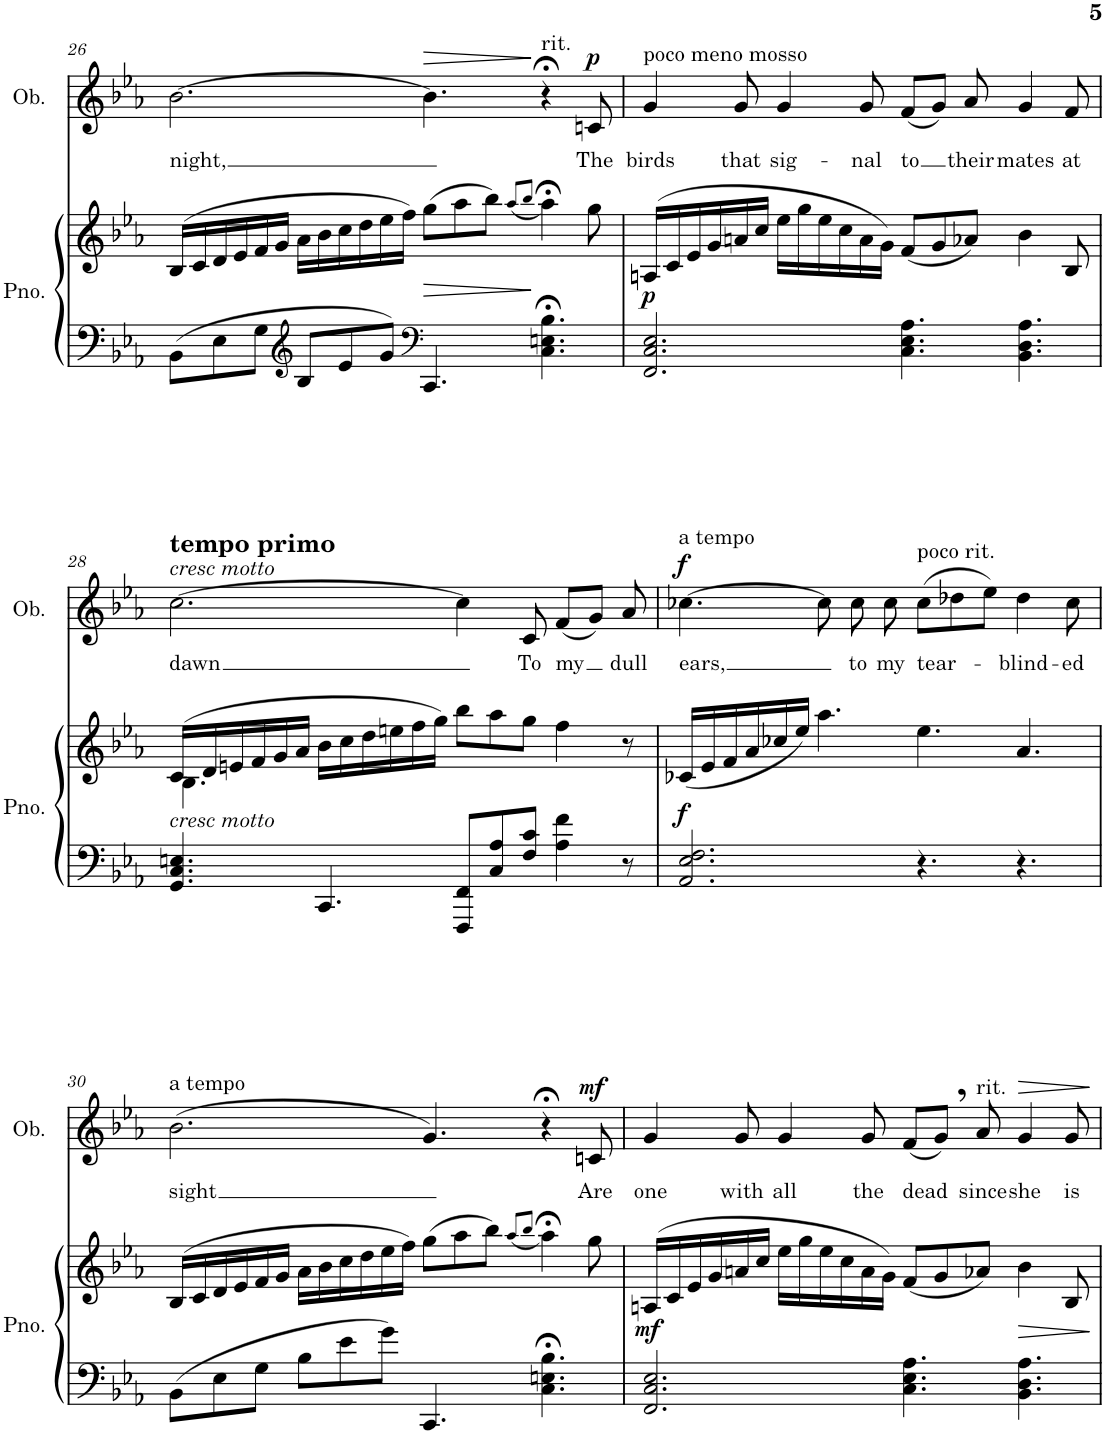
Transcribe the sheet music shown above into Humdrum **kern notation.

**kern	**kern	**dynam	**kern	**text	**dynam
*part2	*part2	*part2	*part1	*part1	*part1
*staff3	*staff2	*staff2/3	*staff1	*staff1	*staff1
*I"Piano	*	*	*I"Oboe	*	*
*I'Pno.	*	*	*I'Ob.	*	*
!!LO:PB:g=z
*clefF4	*clefG2	*	*clefG2	*	*
*k[b-e-a-]	*k[b-e-a-]	*	*k[b-e-a-]	*	*
*M12/8	*M12/8	*	*M12/8	*	*
=26	=26	=26	=26	=26	=26
!	!	!	!	!LO:LY:b	!
8BB-\L	(16B-/LL	.	[2.b-\	night,	.
.	16c/	.	.	.	.
8E-\	16d/	.	.	.	.
.	16e-/	.	.	.	.
8G\J	16f/	.	.	.	.
.	16g/JJ	.	.	.	.
*clefG2	*	*	*	*	*
8B-/L	16a-\LL	.	.	.	.
.	16b-\	.	.	.	.
8e-/	16cc\	.	.	.	.
.	16dd\	.	.	.	.
8g/J	16ee-\	.	.	.	.
.	16ff\JJ)	.	.	.	.
*clefF4	*	*	*	*	*
!	!	!LO:HP:b	!	!	!LO:HP:b
4.CC/	(8gg\L	>	4.b-\]	.	>
.	8aa-\	.	.	.	.
.	8bb-\J)	.	.	.	.
.	(8qaa-/L	.	.	.	.
.	8qbb-/J)	.	.	.	.
!	!	!	!LO:TX:a:t=rit.	!	!
4.C\;< 4.En\;< 4.B-\;<	4aa-;<\	]	4r;<	.	]
!	!	!	!	!LO:LY:b	!LO:DY:a
.	8gg\	.	8cn/	The	p
=27	=27	=27	=27	=27	=27
!	!	!	!LO:TX:a:t=poco meno mosso	!	!
!	!	!LO:DY:b	!	!LO:LY:b	!
2.FF/ 2.C/ 2.E-/	(16An/LL	p	4g/	birds	.
.	16c/	.	.	.	.
.	16e-/	.	.	.	.
.	16g/	.	.	.	.
!	!	!	!	!LO:LY:b	!
.	16an/	.	8g/	that	.
.	16cc/JJ	.	.	.	.
!	!	!	!	!LO:LY:b	!
.	16ee-\LL	.	4g/	sig-	.
.	16gg\	.	.	.	.
.	16ee-\	.	.	.	.
.	16cc\	.	.	.	.
!	!	!	!	!LO:LY:b	!
.	16a\	.	8g/	-nal	.
.	16g\JJ)	.	.	.	.
!	!	!	!	!LO:LY:b	!
4.C\ 4.E-\ 4.A-\	(8f/L	.	(8f/L	to	.
.	8g/	.	8g/J)	.	.
!	!	!	!	!LO:LY:b	!
.	8a-X/J)	.	8a-/	their	.
!	!	!	!	!LO:LY:b	!
4.BB-\ 4.D\ 4.A-\	4b-\	.	4g/	mates	.
!	!	!	!	!LO:LY:b	!
.	8B-/	.	8f/	at	.
!!LO:LB:g=z
=28	=28	=28	=28	=28	=28
*	*^	*	*	*	*
!	!	!	!	!LO:TX:a:B:t=tempo primo	!	!
!	!	!	!	!LO:TX:a:i:t=cresc motto	!	!
!	!LO:TX:b:i:t=cresc motto	!	!	!	!	!
!	!	!	!	!	!LO:LY:b	!
4.GG/ 4.C/ 4.En/	(16c/LL	4.B-\	.	[2.cc\	dawn	.
.	16d/	.	.	.	.	.
.	16en/	.	.	.	.	.
.	16f/	.	.	.	.	.
.	16g/	.	.	.	.	.
.	16a-/JJ	.	.	.	.	.
4.CC/	16b-\LL	1ryy	.	.	.	.
.	16cc\	.	.	.	.	.
.	16dd\	.	.	.	.	.
.	16een\	.	.	.	.	.
.	16ff\	.	.	.	.	.
.	16gg\JJ)	.	.	.	.	.
8FFF/ 8FF/L	8bb-\L	.	.	4cc\]	.	.
8C/ 8A-/	8aa-\	.	.	.	.	.
!	!	!	!	!	!LO:LY:b	!
8F/ 8c/J	8gg\J	.	.	8c/	To	.
!	!	!	!	!	!LO:LY:b	!
4A-\ 4f\	4ff\	.	.	(8f/L	my	.
.	.	.	.	8g/J)	.	.
!	!	!	!	!	!LO:LY:b	!
8r	8r	8ryy	.	8a-/	dull	.
=29	=29	=29	=29	=29	=29	=29
!	!	!	!	!LO:TX:a:t=a tempo	!	!
!	!	!	!LO:DY:b	!	!LO:LY:b	!LO:DY:a
*	*v	*v	*	*	*	*
2.AA-/ 2.E-/ 2.F/	(16c-X/LL	f	[4.cc-X\	ears,	f
.	16e-/	.	.	.	.
.	16f/	.	.	.	.
.	16a-/	.	.	.	.
.	16cc-X/	.	.	.	.
.	16ee-/JJ)	.	.	.	.
.	4.aa-\	.	8cc-\]	.	.
!	!	!	!	!LO:LY:b	!
.	.	.	8cc-\	to	.
!	!	!	!	!LO:LY:b	!
.	.	.	8cc-\	my	.
!	!	!	!LO:TX:a:t=poco rit.	!	!
!	!	!	!	!LO:LY:b	!
4.r	4.ee-\	.	(8cc-\L	tear-	.
.	.	.	8dd-X\	.	.
.	.	.	8ee-\J)	.	.
!	!	!	!	!LO:LY:b	!
4.r	4.a-/	.	4dd-\	-blind-	.
!	!	!	!	!LO:LY:b	!
.	.	.	8cc-\	-ed	.
!!LO:LB:g=z
=30	=30	=30	=30	=30	=30
!	!	!	!LO:TX:a:t=a tempo	!	!
!	!	!	!	!LO:LY:b	!
8BB-\L	(16B-/LL	.	(2.b-\	sight	.
.	16c/	.	.	.	.
8E-\	16d/	.	.	.	.
.	16e-/	.	.	.	.
8G\J	16f/	.	.	.	.
.	16g/JJ	.	.	.	.
8B-\L	16a-\LL	.	.	.	.
.	16b-\	.	.	.	.
8e-\	16cc\	.	.	.	.
.	16dd\	.	.	.	.
8g\J	16ee-\	.	.	.	.
.	16ff\JJ)	.	.	.	.
4.CC/	(8gg\L	.	4.g/)	.	.
.	8aa-\	.	.	.	.
.	8bb-\J)	.	.	.	.
.	(8qaa-/L	.	.	.	.
.	8qbb-/J)	.	.	.	.
4.C\;< 4.En\;< 4.B-\;<	4aa-;<\	.	4r;<	.	.
!	!	!	!	!LO:LY:b	!LO:DY:a
.	8gg\	.	8cn/	Are	mf
=31	=31	=31	=31	=31	=31
!	!	!LO:DY:b	!	!LO:LY:b	!
2.FF/ 2.C/ 2.E-/	(16An/LL	mf	4g/	one	.
.	16c/	.	.	.	.
.	16e-/	.	.	.	.
.	16g/	.	.	.	.
!	!	!	!	!LO:LY:b	!
.	16an/	.	8g/	with	.
.	16cc/JJ	.	.	.	.
!	!	!	!	!LO:LY:b	!
.	16ee-\LL	.	4g/	all	.
.	16gg\	.	.	.	.
.	16ee-\	.	.	.	.
.	16cc\	.	.	.	.
!	!	!	!	!LO:LY:b	!
.	16a\	.	8g/	the	.
.	16g\JJ)	.	.	.	.
!	!	!	!	!LO:LY:b	!
4.C\ 4.E-\ 4.A-\	(8f/L	.	(8f/L	dead	.
.	8g/	.	8g,/J)	.	.
!	!	!	!LO:TX:a:t=rit.	!	!
!	!	!	!	!LO:LY:b	!
.	8a-X/J)	.	8a-/	since	.
!	!	!LO:HP:b	!	!LO:LY:b	!LO:HP:b
4.BB-\ 4.D\ 4.A-\	4b-\	>	4g/	she	>
!	!	!	!	!LO:LY:b	!
.	8B-/	.	8g/	is	.
.	.	]	.	.	]
=	=	=	=	=	=
*-	*-	*-	*-	*-	*-
